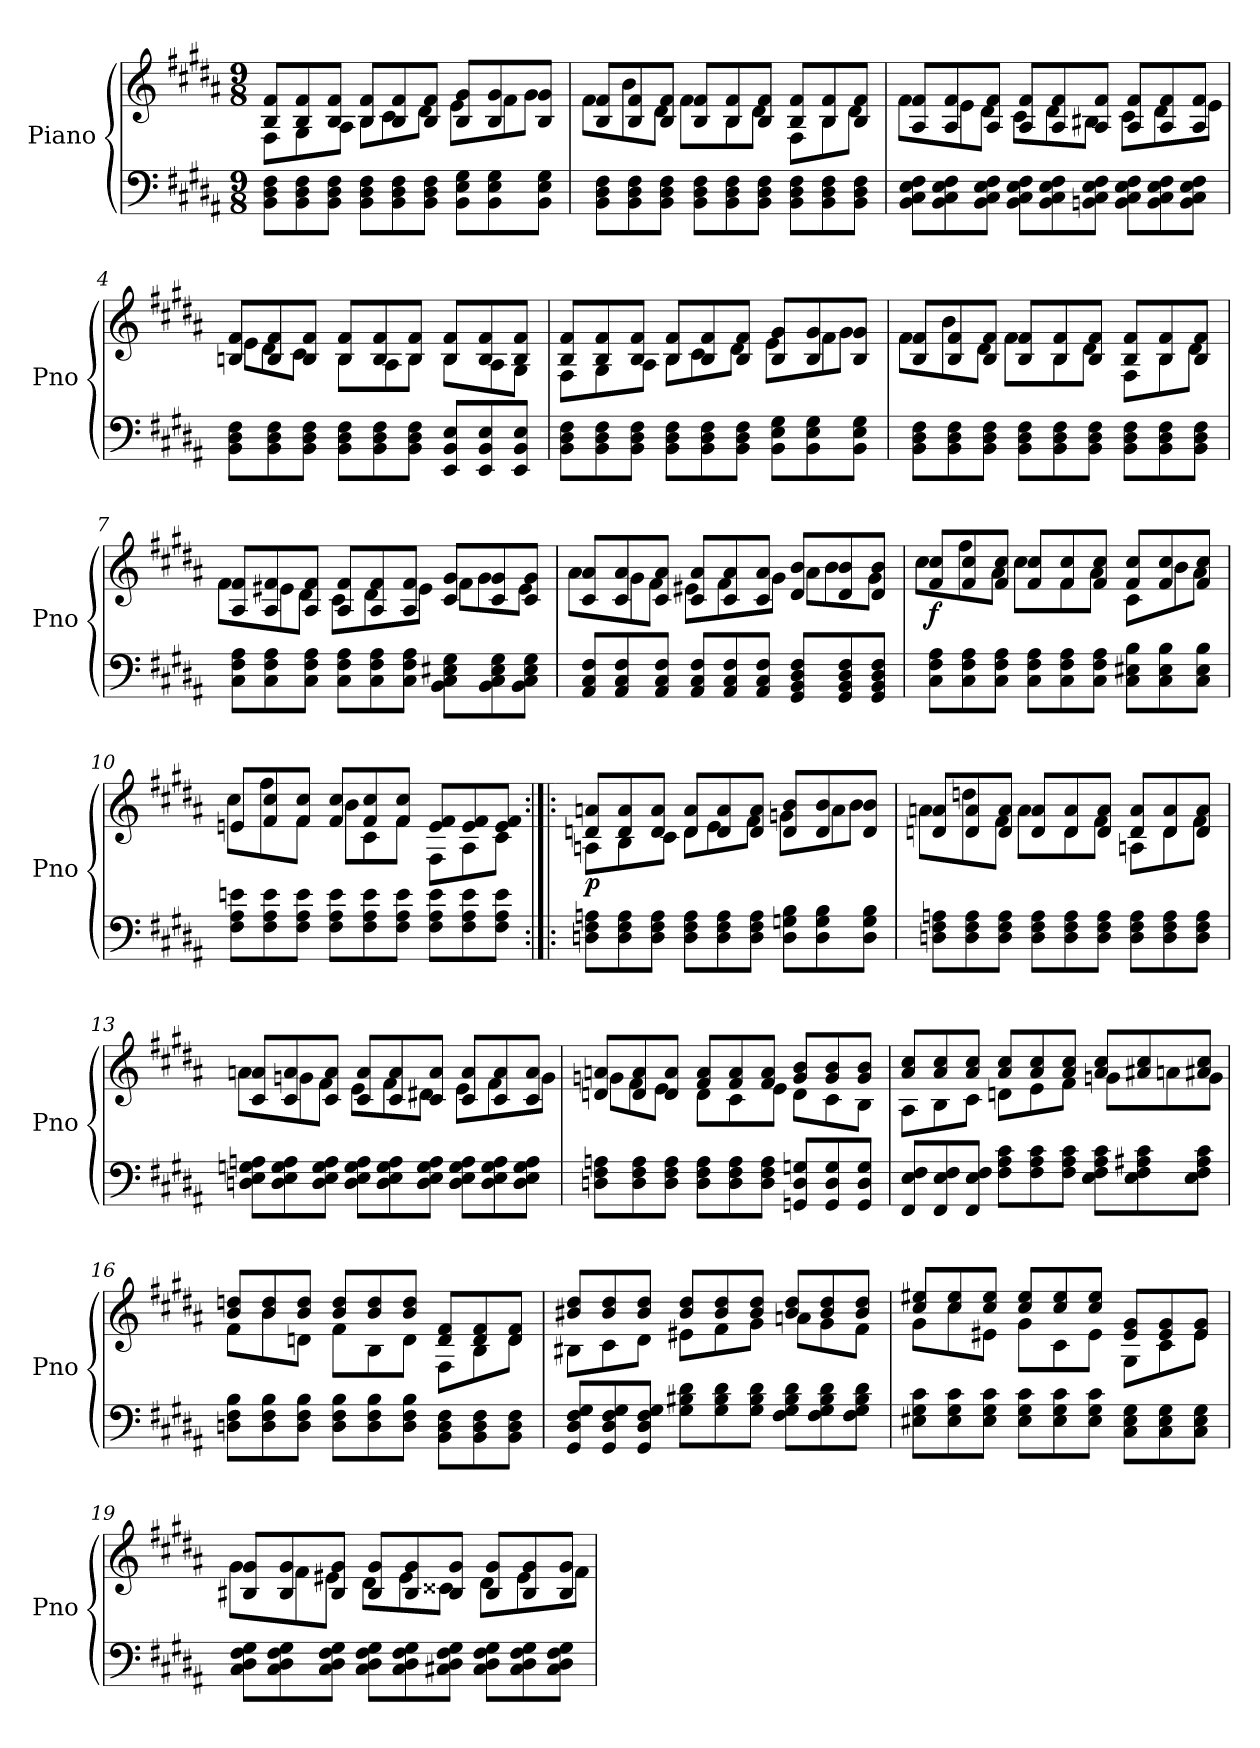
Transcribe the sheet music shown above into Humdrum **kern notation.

**kern	**kern	**dynam
*part1	*part1	*part1
*staff2	*staff1	*staff1/2
*I"Piano	*	*
*I'Pno	*	*
*clefF4	*clefG2	*
*k[f#c#g#d#a#]	*k[f#c#g#d#a#]	*
*B:	*B:	*
*M9/8	*M9/8	*
*MM144	*MM144	*
=1	=1	=1
*	*^	*
8BB\ 8D#\ 8F#\L	8B/ 8f#/L	8F#\L	.
8BB\ 8D#\ 8F#\	8B/ 8f#/	8G#\	.
8BB\ 8D#\ 8F#\J	8B/ 8f#/J	8A#\J	.
8BB\ 8D#\ 8F#\L	8B/ 8f#/L	8B\L	.
8BB\ 8D#\ 8F#\	8B/ 8f#/	8c#\	.
8BB\ 8D#\ 8F#\J	8B/ 8f#/J	8d#\J	.
8BB\ 8E\ 8G#\L	8B/ 8g#/L	8e\L	.
8BB\ 8E\ 8G#\	8B/ 8g#/	8f#\	.
8BB\ 8E\ 8G#\J	8B/ 8g#/J	8g#\J	.
=2	=2	=2	=2
8BB\ 8D#\ 8F#\L	8B/ 8f#/L	8f#\L	.
8BB\ 8D#\ 8F#\	8B/ 8f#/	8b\	.
8BB\ 8D#\ 8F#\J	8B/ 8f#/J	8d#\J	.
8BB\ 8D#\ 8F#\L	8B/ 8f#/L	8f#\L	.
8BB\ 8D#\ 8F#\	8B/ 8f#/	8B\	.
8BB\ 8D#\ 8F#\J	8B/ 8f#/J	8d#\J	.
8BB\ 8D#\ 8F#\L	8B/ 8f#/L	8F#\L	.
8BB\ 8D#\ 8F#\	8B/ 8f#/	8B\	.
8BB\ 8D#\ 8F#\J	8B/ 8f#/J	8d#\J	.
!!LO:LB:g=z	!!
=3	=3	=3	=3
8BB\ 8C#\ 8E\ 8F#\L	8A#/ 8f#/L	8f#\L	.
8BB\ 8C#\ 8E\ 8F#\	8A#/ 8f#/	8e\	.
8BB\ 8C#\ 8E\ 8F#\J	8A#/ 8f#/J	8d#\J	.
8BB\ 8C#\ 8E\ 8F#\L	8A#/ 8f#/L	8c#\L	.
8BB\ 8C#\ 8E\ 8F#\	8A#/ 8f#/	8d#\	.
8BBn\ 8C#\ 8E\ 8F#\J	8A#/ 8f#/J	8B#X\J	.
8BB\ 8C#\ 8E\ 8F#\L	8A#/ 8f#/L	8c#\L	.
8BB\ 8C#\ 8E\ 8F#\	8A#/ 8f#/	8d#\	.
8BB\ 8C#\ 8E\ 8F#\J	8A#/ 8f#/J	8e\J	.
=4	=4	=4	=4
8BB\ 8D#\ 8F#\L	8Bni/ 8f#/L	8e\L	.
8BB\ 8D#\ 8F#\	8B/ 8f#/	8d#\	.
8BB\ 8D#\ 8F#\J	8B/ 8f#/J	8c#\J	.
8BB\ 8D#\ 8F#\L	8B/ 8f#/L	8B\L	.
8BB\ 8D#\ 8F#\	8B/ 8f#/	8A#\	.
8BB\ 8D#\ 8F#\J	8B/ 8f#/J	8B\J	.
8EE/ 8BB/ 8E/L	8B/ 8f#/L	8B\L	.
8EE/ 8BB/ 8E/	8B/ 8f#/	8A#\	.
8EE/ 8BB/ 8E/J	8B/ 8f#/J	8G#\J	.
!!LO:LB:g=z	!!
=5	=5	=5	=5
8BB\ 8D#\ 8F#\L	8B/ 8f#/L	8F#\L	.
8BB\ 8D#\ 8F#\	8B/ 8f#/	8G#\	.
8BB\ 8D#\ 8F#\J	8B/ 8f#/J	8A#\J	.
8BB\ 8D#\ 8F#\L	8B/ 8f#/L	8B\L	.
8BB\ 8D#\ 8F#\	8B/ 8f#/	8c#\	.
8BB\ 8D#\ 8F#\J	8B/ 8f#/J	8d#\J	.
8BB\ 8E\ 8G#\L	8B/ 8g#/L	8e\L	.
8BB\ 8E\ 8G#\	8B/ 8g#/	8f#\	.
8BB\ 8E\ 8G#\J	8B/ 8g#/J	8g#\J	.
=6	=6	=6	=6
8BB\ 8D#\ 8F#\L	8B/ 8f#/L	8f#\L	.
8BB\ 8D#\ 8F#\	8B/ 8f#/	8b\	.
8BB\ 8D#\ 8F#\J	8B/ 8f#/J	8d#\J	.
8BB\ 8D#\ 8F#\L	8B/ 8f#/L	8f#\L	.
8BB\ 8D#\ 8F#\	8B/ 8f#/	8B\	.
8BB\ 8D#\ 8F#\J	8B/ 8f#/J	8d#\J	.
8BB\ 8D#\ 8F#\L	8B/ 8f#/L	8F#\L	.
8BB\ 8D#\ 8F#\	8B/ 8f#/	8B\	.
8BB\ 8D#\ 8F#\J	8B/ 8f#/J	8d#\J	.
!!LO:LB:g=z	!!
=7	=7	=7	=7
8C#\ 8F#\ 8A#\L	8A#/ 8f#/L	8f#\L	.
8C#\ 8F#\ 8A#\	8A#/ 8f#/	8e#X\	.
8C#\ 8F#\ 8A#\J	8A#/ 8f#/J	8d#\J	.
8C#\ 8F#\ 8A#\L	8A#/ 8f#/L	8c#\L	.
8C#\ 8F#\ 8A#\	8A#/ 8f#/	8d#\	.
8C#\ 8F#\ 8A#\J	8A#/ 8f#/J	8e#\J	.
8BB\ 8C#\ 8E#X\ 8G#\L	8c#/ 8g#/L	8f#\L	.
8BB\ 8C#\ 8E#\ 8G#\	8c#/ 8g#/	8g#\	.
8BB\ 8C#\ 8E#\ 8G#\J	8c#/ 8g#/J	8e#\J	.
=8	=8	=8	=8
8AA#/ 8C#/ 8F#/L	8c#/ 8a#/L	8a#\L	.
8AA#/ 8C#/ 8F#/	8c#/ 8a#/	8g#\	.
8AA#/ 8C#/ 8F#/J	8c#/ 8a#/J	8f#\J	.
8AA#/ 8C#/ 8F#/L	8c#/ 8a#/L	8e#X\L	.
8AA#/ 8C#/ 8F#/	8c#/ 8a#/	8f#\	.
8AA#/ 8C#/ 8F#/J	8c#/ 8a#/J	8g#\J	.
8GG#/ 8BB/ 8D#/ 8F#/L	8d#/ 8b/L	8a#\L	.
8GG#/ 8BB/ 8D#/ 8F#/	8d#/ 8b/	8b\	.
8GG#/ 8BB/ 8D#/ 8F#/J	8d#/ 8b/J	8g#\J	.
!!LO:LB:g=z	!!
=9	=9	=9	=9
!	!	!	!LO:DY:b
8C#\ 8F#\ 8A#\L	8f#/ 8cc#/L	8cc#\L	f
8C#\ 8F#\ 8A#\	8f#/ 8cc#/	8ff#\	.
8C#\ 8F#\ 8A#\J	8f#/ 8cc#/J	8a#\J	.
8C#\ 8F#\ 8A#\L	8f#/ 8cc#/L	8cc#\L	.
8C#\ 8F#\ 8A#\	8f#/ 8cc#/	8f#\	.
8C#\ 8F#\ 8A#\J	8f#/ 8cc#/J	8a#\J	.
8C#\ 8E#X\ 8B\L	8f#/ 8cc#/L	8c#\L	.
8C#\ 8E#\ 8B\	8f#/ 8cc#/	8b\	.
8C#\ 8E#\ 8B\J	8f#/ 8cc#/J	8a#\J	.
=10	=10	=10	=10
8F#\ 8A#\ 8eni\L	8eni/L	8cc#\L	.
8F#\ 8A#\ 8e\	8f#/ 8cc#/	8ff#\	.
8F#\ 8A#\ 8e\J	8f#/ 8cc#/J	8f#\J	.
8F#\ 8A#\ 8e\L	8f#/ 8cc#/L	8b\L	.
8F#\ 8A#\ 8e\	8f#/ 8cc#/	8c#\	.
8F#\ 8A#\ 8e\J	8f#/ 8cc#/J	8f#\J	.
8F#\ 8A#\ 8e\L	8e/ 8f#/L	8F#\L	.
8F#\ 8A#\ 8e\	8e/ 8f#/	8A#\	.
8F#\ 8A#\ 8e\J	8e/ 8f#/J	8c#\J	.
!!LO:PB:g=z	!!
=11:|!|:	=11:|!|:	=11:|!|:	=11:|!|:
!	!	!	!LO:DY:b
8Dn\ 8F#\ 8An\L	8dn/ 8an/L	8An\L	p
8D\ 8F#\ 8A\	8d/ 8a/	8B\	.
8D\ 8F#\ 8A\J	8d/ 8a/J	8c#\J	.
8D\ 8F#\ 8A\L	8d/ 8a/L	8d\L	.
8D\ 8F#\ 8A\	8d/ 8a/	8e\	.
8D\ 8F#\ 8A\J	8d/ 8a/J	8f#\J	.
8D\ 8Gn\ 8B\L	8d/ 8b/L	8gn\L	.
8D\ 8G\ 8B\	8d/ 8b/	8a\	.
8D\ 8G\ 8B\J	8d/ 8b/J	8b\J	.
=12	=12	=12	=12
8Dn\ 8F#\ 8An\L	8dn/ 8an/L	8a\L	.
8D\ 8F#\ 8A\	8d/ 8a/	8ddn\	.
8D\ 8F#\ 8A\J	8d/ 8a/J	8f#\J	.
8D\ 8F#\ 8A\L	8d/ 8a/L	8a\L	.
8D\ 8F#\ 8A\	8d/ 8a/	8d\	.
8D\ 8F#\ 8A\J	8d/ 8a/J	8f#\J	.
8D\ 8F#\ 8A\L	8d/ 8a/L	8An\L	.
8D\ 8F#\ 8A\	8d/ 8a/	8d\	.
8D\ 8F#\ 8A\J	8d/ 8a/J	8f#\J	.
!!LO:LB:g=z	!!
=13	=13	=13	=13
8Dn\ 8E\ 8Gn\ 8An\L	8c#/ 8an/L	8a\L	.
8D\ 8E\ 8G\ 8A\	8c#/ 8a/	8gn\	.
8D\ 8E\ 8G\ 8A\J	8c#/ 8a/J	8f#\J	.
8D\ 8E\ 8G\ 8A\L	8c#/ 8a/L	8e\L	.
8D\ 8E\ 8G\ 8A\	8c#/ 8a/	8f#\	.
8D\ 8E\ 8G\ 8A\J	8c#/ 8a/J	8d#X\J	.
8D\ 8E\ 8G\ 8A\L	8c#/ 8a/L	8e\L	.
8D\ 8E\ 8G\ 8A\	8c#/ 8a/	8f#\	.
8D\ 8E\ 8G\ 8A\J	8c#/ 8a/J	8g\J	.
=14	=14	=14	=14
8Dn\ 8F#\ 8An\L	8dn/ 8an/L	8gn\L	.
8D\ 8F#\ 8A\	8d/ 8a/	8f#\	.
8D\ 8F#\ 8A\J	8d/ 8a/J	8e\J	.
8D\ 8F#\ 8A\L	8f#/ 8a/L	8d\L	.
8D\ 8F#\ 8A\	8f#/ 8a/	8c#\	.
8D\ 8F#\ 8A\J	8f#/ 8a/J	8e\J	.
8GGn/ 8D/ 8Gn/L	8g/ 8b/L	8d\L	.
8GG/ 8D/ 8G/	8g/ 8b/	8c#\	.
8GG/ 8D/ 8G/J	8g/ 8b/J	8B\J	.
!!LO:LB:g=z	!!
=15	=15	=15	=15
8FF#/ 8E/ 8F#/L	8a#i/ 8cc#/L	8A#i\L	.
8FF#/ 8E/ 8F#/	8a#/ 8cc#/	8B\	.
8FF#/ 8E/ 8F#/J	8a#/ 8cc#/J	8c#\J	.
8F#\ 8A#i\ 8c#\L	8a#/ 8cc#/L	8dn\L	.
8F#\ 8A#\ 8c#\	8a#/ 8cc#/	8e\	.
8F#\ 8A#\ 8c#\J	8a#/ 8cc#/J	8f#\J	.
8E\ 8F#\ 8A#\ 8c#\L	8a#/ 8cc#/L	8gn\L	.
8E\ 8F#\ 8A#X\ 8c#\	8a#X/ 8cc#/	8an\	.
8E\ 8F#\ 8A#\ 8c#\J	8a#X/ 8cc#/J	8g\J	.
=16	=16	=16	=16
8Dn\ 8F#\ 8B\L	8b/ 8ddn/L	8f#\L	.
8D\ 8F#\ 8B\	8b/ 8dd/	8b\	.
8D\ 8F#\ 8B\J	8b/ 8dd/J	8dn\J	.
8D\ 8F#\ 8B\L	8b/ 8dd/L	8f#\L	.
8D\ 8F#\ 8B\	8b/ 8dd/	8B\	.
8D\ 8F#\ 8B\J	8b/ 8dd/J	8d\J	.
8BB\ 8D\ 8F#\L	8d/ 8f#/L	8F#\L	.
8BB\ 8D\ 8F#\	8d/ 8f#/	8B\	.
8BB\ 8D\ 8F#\J	8d/ 8f#/J	8d\J	.
!!LO:LB:g=z	!!
=17	=17	=17	=17
8GG#/ 8D#i/ 8F#/ 8G#/L	8b#X/ 8dd#i/L	8B#X\L	.
8GG#/ 8D#/ 8F#/ 8G#/	8b#/ 8dd#/	8c#\	.
8GG#/ 8D#/ 8F#/ 8G#/J	8b#/ 8dd#/J	8d#i\J	.
8G#\ 8B#X\ 8d#i\L	8b#/ 8dd#/L	8e#X\L	.
8G#\ 8B#\ 8d#\	8b#/ 8dd#/	8f#\	.
8G#\ 8B#\ 8d#\J	8b#/ 8dd#/J	8g#\J	.
8F#\ 8G#\ 8B#\ 8d#\L	8b#/ 8dd#/L	8an\L	.
8F#\ 8G#\ 8B#\ 8d#\	8b#/ 8dd#/	8g#\	.
8F#\ 8G#\ 8B#\ 8d#\J	8b#/ 8dd#/J	8f#\J	.
=18	=18	=18	=18
8E#X\ 8G#\ 8c#\L	8cc#/ 8ee#X/L	8g#\L	.
8E#\ 8G#\ 8c#\	8cc#/ 8ee#/	8cc#\	.
8E#\ 8G#\ 8c#\J	8cc#/ 8ee#/J	8e#X\J	.
8E#\ 8G#\ 8c#\L	8cc#/ 8ee#/L	8g#\L	.
8E#\ 8G#\ 8c#\	8cc#/ 8ee#/	8c#\	.
8E#\ 8G#\ 8c#\J	8cc#/ 8ee#/J	8e#\J	.
8C#\ 8E#\ 8G#\L	8e#/ 8g#/L	8G#\L	.
8C#\ 8E#\ 8G#\	8e#/ 8g#/	8c#\	.
8C#\ 8E#\ 8G#\J	8e#/ 8g#/J	8e#\J	.
!!LO:LB:g=z	!!
=19	=19	=19	=19
8C#\ 8D#\ 8F#\ 8G#\L	8B#X/ 8g#/L	8g#\L	.
8C#\ 8D#\ 8F#\ 8G#\	8B#/ 8g#/	8f#\	.
8C#\ 8D#\ 8F#\ 8G#\J	8B#/ 8g#/J	8e#X\J	.
8C#\ 8D#\ 8F#\ 8G#\L	8B#/ 8g#/L	8d#\L	.
8C#\ 8D#\ 8F#\ 8G#\	8B#/ 8g#/	8e#\	.
8C#X\ 8D#\ 8F#\ 8G#\J	8B#/ 8g#/J	8c##X\J	.
8C#\ 8D#\ 8F#\ 8G#\L	8B#/ 8g#/L	8d#\L	.
8C#\ 8D#\ 8F#\ 8G#\	8B#/ 8g#/	8e#\	.
8C#\ 8D#\ 8F#\ 8G#\J	8B#/ 8g#/J	8f#\J	.
*	*v	*v	*
=	=	=
*-	*-	*-
